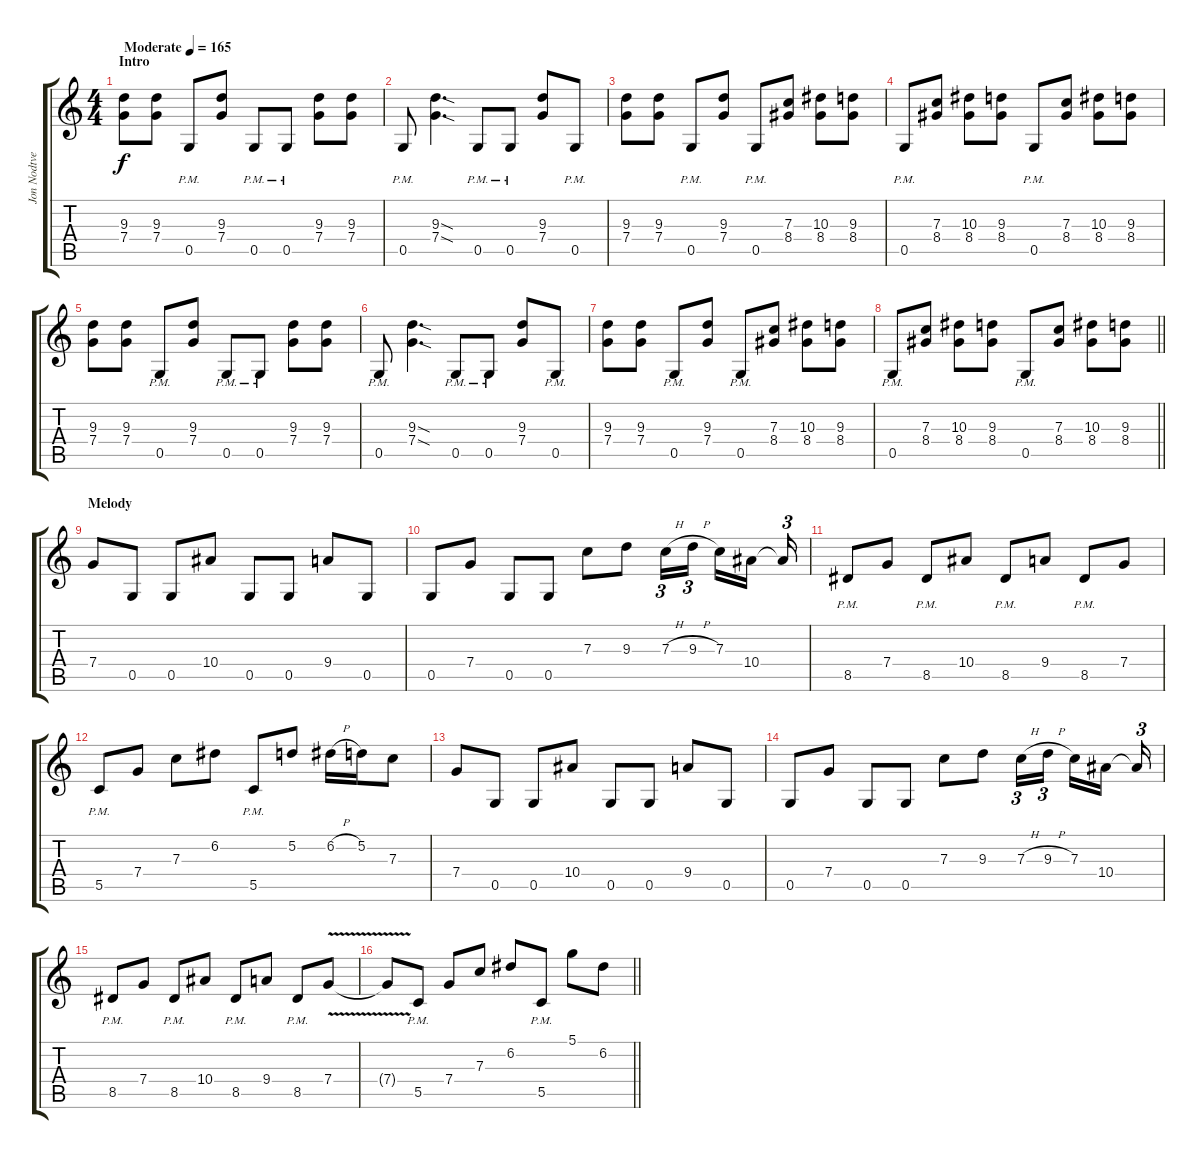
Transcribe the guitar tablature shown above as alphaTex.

\track ("Jon Nodtveidt " "Jon Nodtve") {instrument distortionguitar}
\staff {score tabs}
\tuning (D4 A3 F3 C3 G2 D2) {hide}
\ts (4 4)
\section ("" "Intro")
\tempo (165 "Moderate")
\clef g2
\ks c
(9.3 7.4).8{dy f instrument distortionguitar} (9.3 7.4).8 0.5{pm}.8 (9.3 7.4).8 0.5{pm}.8 0.5{pm}.8 (9.3 7.4).8 (9.3 7.4).8 |
0.5{pm}.8 (9.3{sod} 7.4{sod}).4{d} 0.5{pm}.8 0.5{pm}.8 (9.3 7.4).8 0.5{pm}.8 |
(9.3 7.4).8 (9.3 7.4).8 0.5{pm}.8 (9.3 7.4).8 0.5{pm}.8 (7.3 8.4).8 (10.3 8.4).8 (9.3 8.4).8 |
0.5{pm}.8 (7.3 8.4).8 (10.3 8.4).8 (9.3 8.4).8 0.5{pm}.8 (7.3 8.4).8 (10.3 8.4).8 (9.3 8.4).8 |
(9.3 7.4).8 (9.3 7.4).8 0.5{pm}.8 (9.3 7.4).8 0.5{pm}.8 0.5{pm}.8 (9.3 7.4).8 (9.3 7.4).8 |
0.5{pm}.8 (9.3{sod} 7.4{sod}).4{d} 0.5{pm}.8 0.5{pm}.8 (9.3 7.4).8 0.5{pm}.8 |
(9.3 7.4).8 (9.3 7.4).8 0.5{pm}.8 (9.3 7.4).8 0.5{pm}.8 (7.3 8.4).8 (10.3 8.4).8 (9.3 8.4).8 |
\barLineRight lightlight
0.5{pm}.8 (7.3 8.4).8 (10.3 8.4).8 (9.3 8.4).8 0.5{pm}.8 (7.3 8.4).8 (10.3 8.4).8 (9.3 8.4).8 |
\section ("" "Melody")
7.4.8 0.5.8 0.5.8 10.4.8 0.5.8 0.5.8 9.4.8 0.5.8 |
0.5.8 7.4.8 0.5.8 0.5.8 7.3.8 9.3.8 7.3{h}.16{tu (3 2)} 9.3{h}.16{tu (3 2) beam splitsecondary} 7.3.16 10.4.16{beam splitsecondary} 10.4{t}.16{tu (3 2)} |
8.5{pm}.8 7.4.8 8.5{pm}.8 10.4.8 8.5{pm}.8 9.4.8 8.5{pm}.8 7.4.8 |
5.5{pm}.8 7.4.8 7.3.8 6.2.8 5.5{pm}.8 5.2.8 6.2{h}.16 5.2.16 7.3.8 |
7.4.8 0.5.8 0.5.8 10.4.8 0.5.8 0.5.8 9.4.8 0.5.8 |
0.5.8 7.4.8 0.5.8 0.5.8 7.3.8 9.3.8 7.3{h}.16{tu (3 2)} 9.3{h}.16{tu (3 2) beam splitsecondary} 7.3.16 10.4.16{beam splitsecondary} 10.4{t}.16{tu (3 2)} |
8.5{pm}.8 7.4.8 8.5{pm}.8 10.4.8 8.5{pm}.8 9.4.8 8.5{pm}.8 7.4{v}.8 |
\barLineRight lightlight
7.4{t}.8 5.5{pm}.8 7.4.8 7.3.8 6.2.8 5.5{pm}.8 5.1.8 6.2.8
